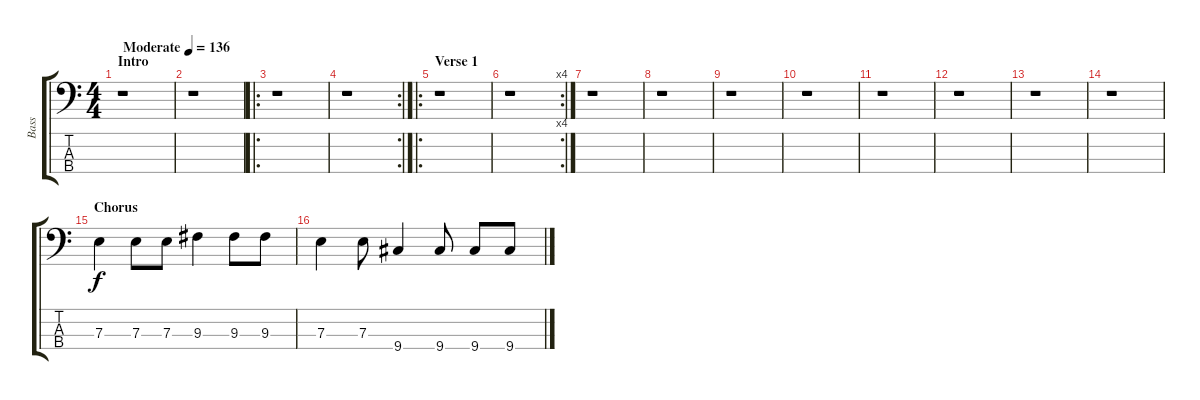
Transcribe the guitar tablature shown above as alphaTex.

\track ("Bass" "Bass") {instrument electricbassfinger}
\staff {score tabs}
\tuning (G2 D2 A1 E1) {hide}
\ts (4 4)
\section ("" "Intro")
\tempo (136 "Moderate")
\clef f4
\ks c
r.1{dy f instrument electricbassfinger} |
r.1 |
\ro
r.1 |
\rc 2
r.1 |
\ro
\section ("" "Verse 1")
r.1 |
\rc 4
r.1 |
r.1 |
r.1 |
r.1 |
r.1 |
r.1 |
r.1 |
r.1 |
r.1 |
\section ("" "Chorus")
7.3.4 7.3.8 7.3.8 9.3.4 9.3.8 9.3.8 |
7.3.4 7.3.8 9.4.4 9.4.8 9.4.8 9.4.8
